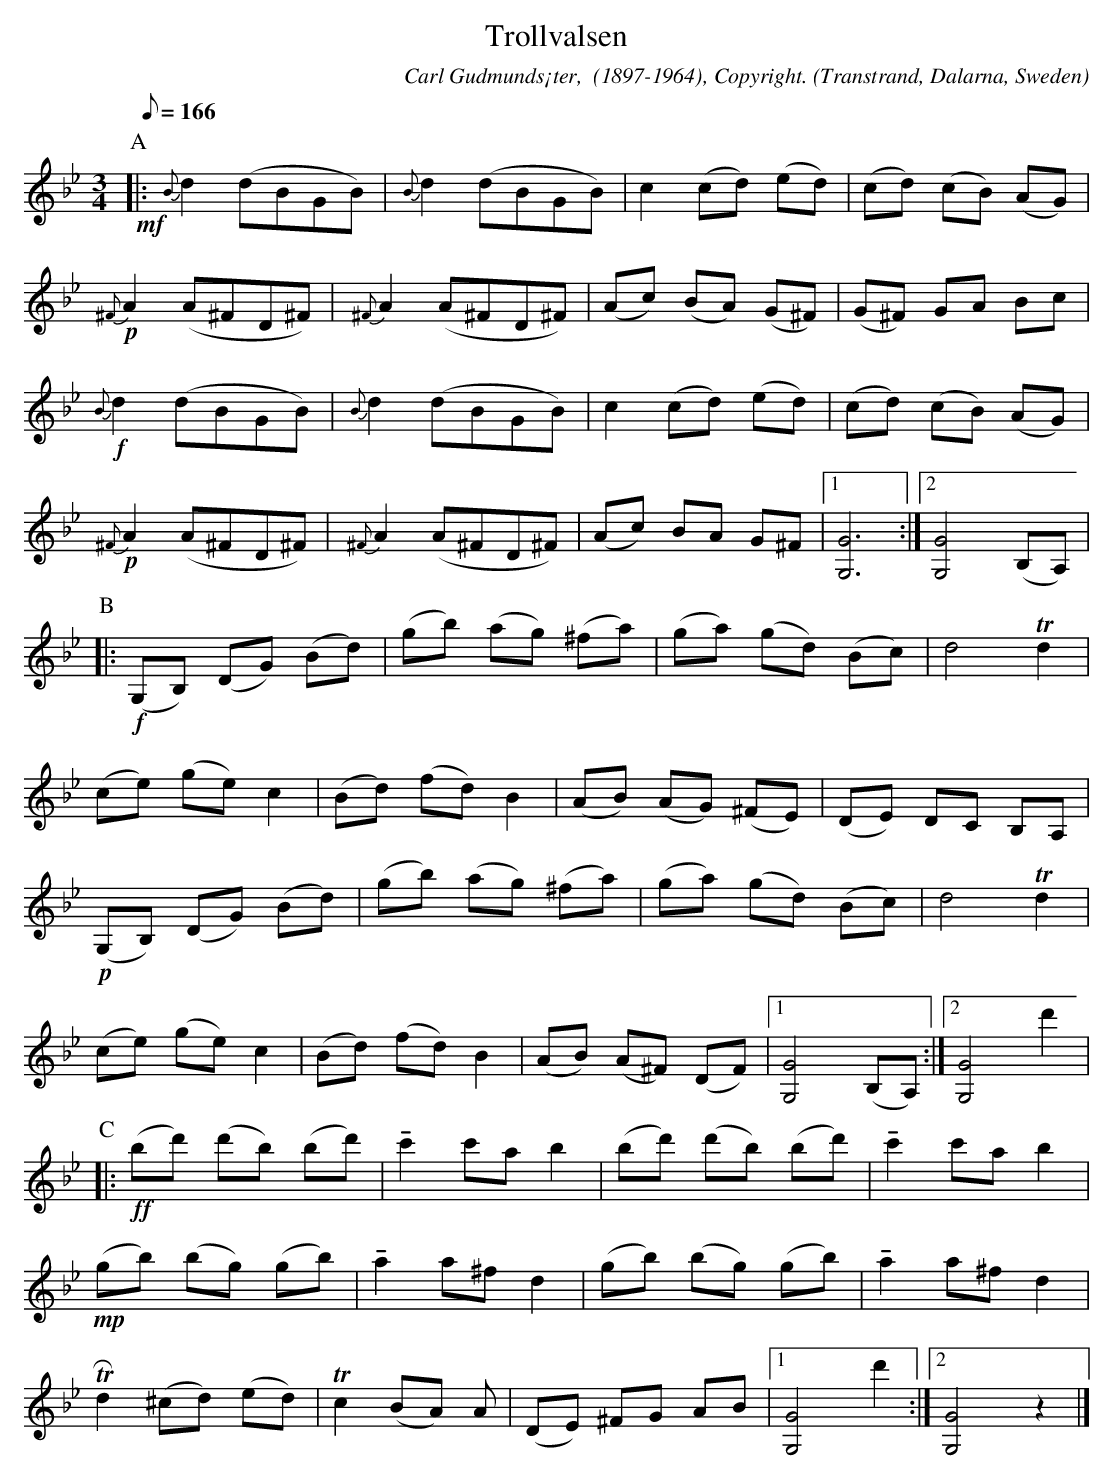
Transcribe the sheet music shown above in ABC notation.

X:1
T: Trollvalsen
O: Transtrand, Dalarna, Sweden
M: 3/4
C: Carl Gudmunds¡ter,  (1897-1964), Copyright.
Q:166 Allegro
K: Gm
P:A
+mf+ |: {B}d2 (dBGB) | {B}d2 (dBGB) | c2 (cd) (ed) | (cd) (cB) (AG) |
+p+ {^F}A2 (A^FD^F) | {^F}A2 (A^FD^F) | (Ac) (BA) (G^F) | (G^F) GA Bc |
+f+ {B}d2 (dBGB) | {B}d2 (dBGB) |  c2 (cd) (ed) | (cd) (cB) (AG) |
+p+ {^F}A2 (A^FD^F) | {^F}A2 (A^FD^F) | (Ac) BA G^F |1 [G6G,6] :|2 [G4G,4] (B,A,)|
P:B
|: +f+ (G,B,) (DG) (Bd) | (gb) (ag) (^fa) | (ga) (gd) (Bc) | d4 Td2 |
(ce) (ge) c2 | (Bd) (fd) B2 | (AB) (AG) (^FE) | (DE) DC B,A, |
+p+ (G,B,) (DG) (Bd) | (gb) (ag) (^fa) | (ga) (gd) (Bc) | d4 Td2 |
(ce) (ge) c2 | (Bd) (fd) B2 | (AB) (A^F) (DF) |1 [G4G,4] (B,A,) :|2 [G4G,4] d'2|
P:C
|: +ff+ (bd') (d'b) (bd') | !tenuto!c'2 c'a b2 | (bd') (d'b) (bd') | !tenuto! c'2 c'a b2 |
+mp+ (gb) (bg) (gb) | !tenuto! a2 a^f d2 | (gb) (bg) (gb) | !tenuto! a2 a^f d2 |
TRd2 (^cd) (ed) | Tc2 (BA) A | (DE) ^FG AB |1 [G4G,4] d'2 :|2 [G4G,4] z2 |]
